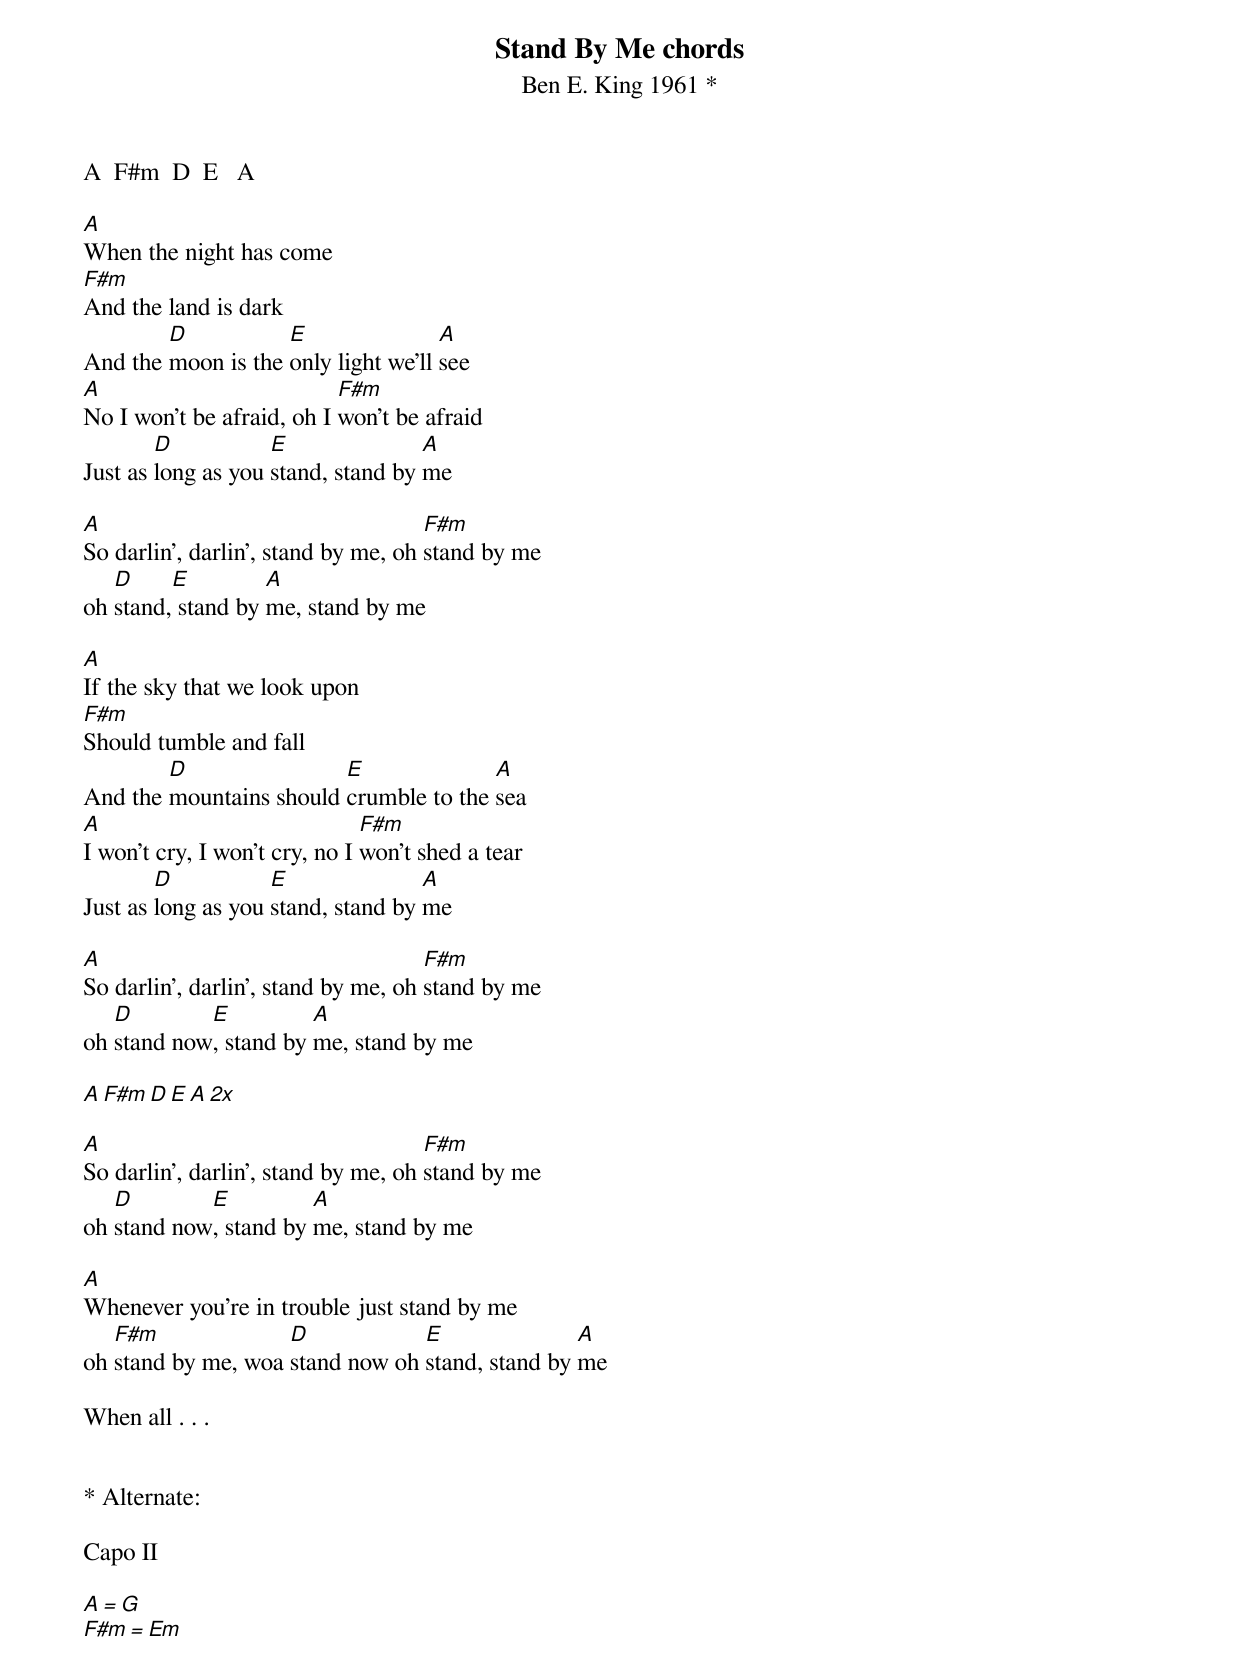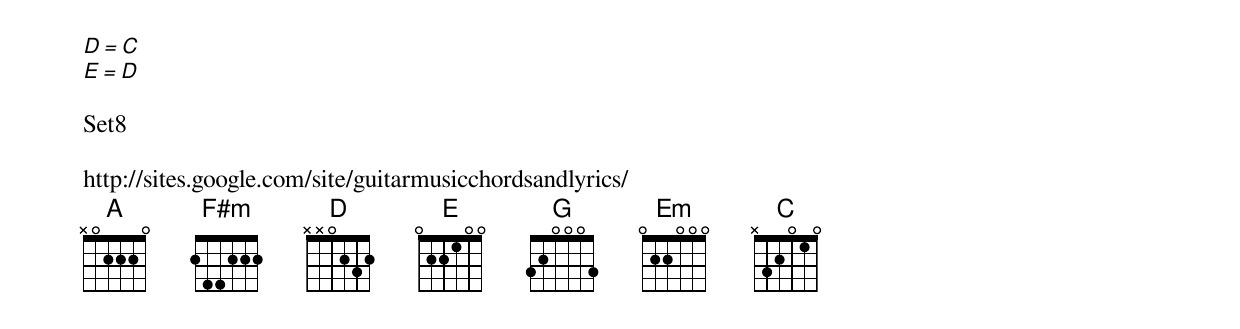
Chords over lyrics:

Stand By Me chords
Ben E. King 1961 *

A  F#m  D  E   A

A
When the night has come
F#m
And the land is dark
        D           E                A
And the moon is the only light we'll see
A                          F#m
No I won't be afraid, oh I won't be afraid
        D           E               A
Just as long as you stand, stand by me

A                                    F#m
So darlin', darlin', stand by me, oh stand by me
   D     E         A
oh stand, stand by me, stand by me

A
If the sky that we look upon
F#m
Should tumble and fall
        D                E              A
And the mountains should crumble to the sea
A                              F#m
I won't cry, I won't cry, no I won't shed a tear
        D           E               A
Just as long as you stand, stand by me

A                                    F#m
So darlin', darlin', stand by me, oh stand by me
   D        E          A
oh stand now, stand by me, stand by me

A F#m D E A  2x

A                                    F#m
So darlin', darlin', stand by me, oh stand by me
   D        E          A
oh stand now, stand by me, stand by me

A
Whenever you're in trouble just stand by me
   F#m              D            E               A
oh stand by me, woa stand now oh stand, stand by me

When all . . .


* Alternate:

Capo II

A   = G
F#m = Em
D   = C
E   = D

Set8

http://sites.google.com/site/guitarmusicchordsandlyrics/
